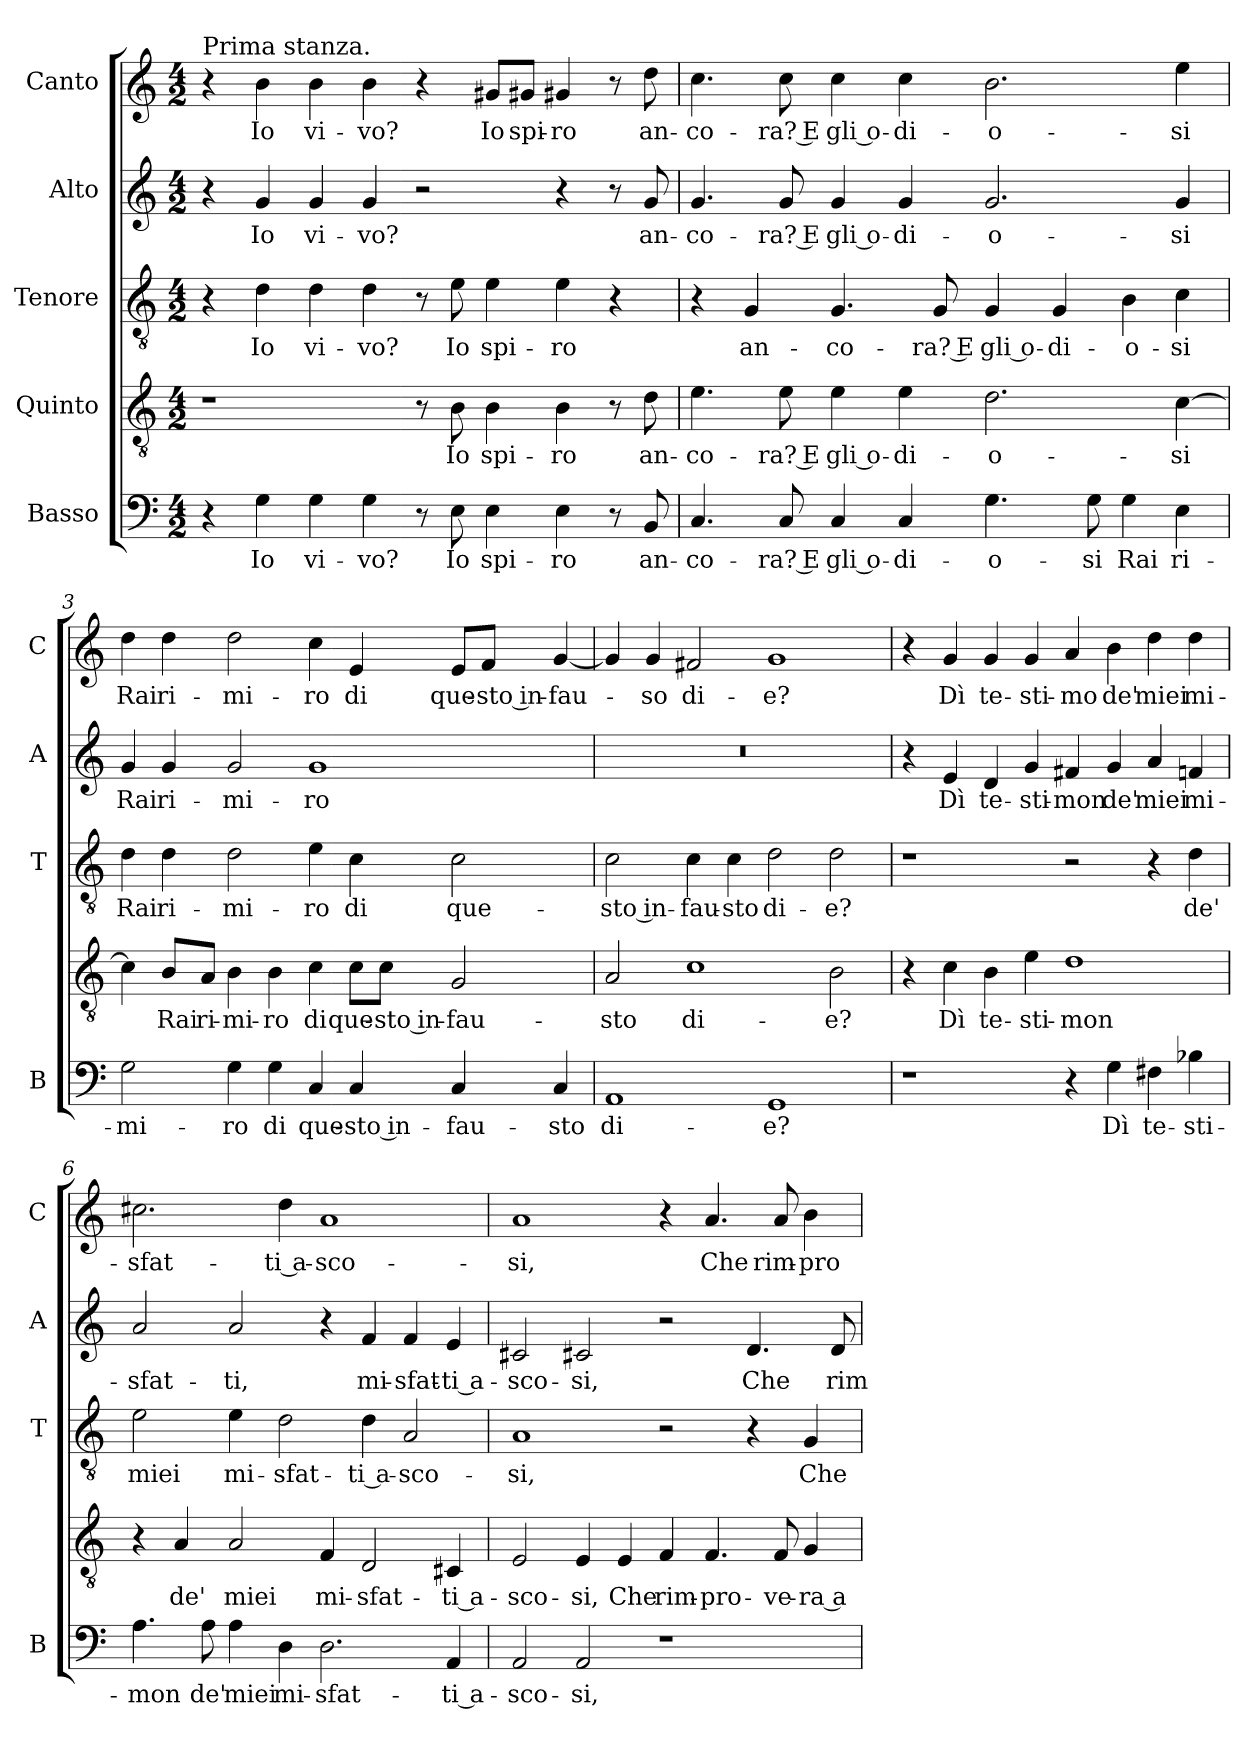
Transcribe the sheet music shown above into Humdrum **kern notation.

**kern	**text	**kern	**text	**kern	**text	**kern	**text	**kern	**text
*part5	*part5	*part4	*part4	*part3	*part3	*part2	*part2	*part1	*part1
*staff5	*staff5	*staff4	*staff4	*staff3	*staff3	*staff2	*staff2	*staff1	*staff1
*I"Basso	*	*I"Quinto	*	*I"Tenore	*	*I"Alto	*	*I"Canto	*
*I'B	*	*	*	*I'T	*	*I'A	*	*I'C	*
*clefF4	*	*clefGv2	*	*clefGv2	*	*clefG2	*	*clefG2	*
*k[]	*	*k[]	*	*k[]	*	*k[]	*	*k[]	*
*M4/2	*	*M4/2	*	*M4/2	*	*M4/2	*	*M4/2	*
=1	=1	=1	=1	=1	=1	=1	=1	=1	=1
!	!	!	!	!	!	!	!	!LO:TX:a:t=Prima stanza.	!
4r	.	1r	.	4r	.	4r	.	4r	.
4G	Io	.	.	4d	Io	4g	Io	4b	Io
4G	vi-	.	.	4d	vi-	4g	vi-	4b	vi-
4G	-vo?	.	.	4d	-vo?	4g	-vo?	4b	-vo?
8r	.	8r	.	8r	.	2r	.	4r	.
8E	Io	8B	Io	8e	Io	.	.	.	.
4E	spi-	4B	spi-	4e	spi-	.	.	8g#XL	Io
.	.	.	.	.	.	.	.	8g#XJ	spi-
4E	-ro	4B	-ro	4e	-ro	4r	.	4g#X	-ro
8r	.	8r	.	4r	.	8r	.	8r	.
8BB	an-	8d	an-	.	.	8g	an-	8dd	an-
=2	=2	=2	=2	=2	=2	=2	=2	=2	=2
4.C	-co-	4.e	-co-	4r	.	4.g	-co-	4.cc	-co-
.	.	.	.	4G	an-	.	.	.	.
8C	-ra? E	8e	-ra? E	.	.	8g	-ra? E	8cc	-ra? E
4C	gli o-	4e	gli o-	4.G	-co-	4g	gli o-	4cc	gli o-
4C	-di-	4e	-di-	.	.	4g	-di-	4cc	-di-
.	.	.	.	8G	-ra? E	.	.	.	.
4.G	-o-	2.d	-o-	4G	gli o-	2.g	-o-	2.b	-o-
.	.	.	.	4G	-di-	.	.	.	.
8G	-si	.	.	.	.	.	.	.	.
4G	Rai	.	.	4B	-o-	.	.	.	.
4E	ri-	[4c	-si	4c	-si	4g	-si	4ee	-si
=3	=3	=3	=3	=3	=3	=3	=3	=3	=3
2G	-mi-	4c]	.	4d	Rai	4g	Rai	4dd	Rai
.	.	8BL	Rai	4d	ri-	4g	ri-	4dd	ri-
.	.	8AJ	ri-	.	.	.	.	.	.
4G	-ro	4B	-mi-	2d	-mi-	2g	-mi-	2dd	-mi-
4G	di	4B	-ro	.	.	.	.	.	.
4C	que-	4c	di	4e	-ro	1g	-ro	4cc	-ro
4C	-sto in-	8cL	que-	4c	di	.	.	4e	di
.	.	8cJ	-sto in-	.	.	.	.	.	.
4C	-fau-	2G	-fau-	2c	que-	.	.	8eL	que-
.	.	.	.	.	.	.	.	8fJ	-sto in-
4C	-sto	.	.	.	.	.	.	[4g	-fau-
=4	=4	=4	=4	=4	=4	=4	=4	=4	=4
1AA	di-	2A	-sto	2c	-sto in-	0r	.	4g]	.
.	.	.	.	.	.	.	.	4g	-so
.	.	1c	di-	4c	-fau-	.	.	2f#X	di-
.	.	.	.	4c	-sto	.	.	.	.
1GG	-e?	.	.	2d	di-	.	.	1g	-e?
.	.	2B	-e?	2d	-e?	.	.	.	.
=5	=5	=5	=5	=5	=5	=5	=5	=5	=5
1r	.	4r	.	1r	.	4r	.	4r	.
.	.	4c	Dì	.	.	4e	Dì	4g	Dì
.	.	4B	te-	.	.	4d	te-	4g	te-
.	.	4e	-sti-	.	.	4g	-sti-	4g	-sti-
4r	.	1d	-mon	2r	.	4f#X	-mon	4a	-mo
4G	Dì	.	.	.	.	4g	de'	4b	de'
4F#X	te-	.	.	4r	.	4a	miei	4dd	miei
4B-X	-sti-	.	.	4d	de'	4fn	mi-	4dd	mi-
=6	=6	=6	=6	=6	=6	=6	=6	=6	=6
4.A	-mon	4r	.	2e	miei	2a	-sfat-	2.cc#X	-sfat-
.	.	4A	de'	.	.	.	.	.	.
8A	de'	.	.	.	.	.	.	.	.
4A	miei	2A	miei	4e	mi-	2a	-ti,	.	.
4D	mi-	.	.	2d	-sfat-	.	.	4dd	-ti a-
2.D	-sfat-	4F	mi-	.	.	4r	.	1a	-sco-
.	.	2D	-sfat-	4d	-ti a-	4f	mi-	.	.
.	.	.	.	2A	-sco-	4f	-sfat-	.	.
4AA	-ti a-	4C#X	-ti a-	.	.	4e	-ti a-	.	.
=7	=7	=7	=7	=7	=7	=7	=7	=7	=7
2AA	-sco-	2E	-sco-	1A	-si,	2c#X	-sco-	1a	-si,
2AA	-si,	4E	-si,	.	.	2c#X	-si,	.	.
.	.	4E	Che	.	.	.	.	.	.
1r	.	4F	rim-	2r	.	2r	.	4r	.
.	.	4.F	-pro-	.	.	.	.	4.a	Che
.	.	.	.	4r	.	4.d	Che	.	.
.	.	8F	-ve-	.	.	.	.	8a	rim-
.	.	4G	-ra a	4G	Che	.	.	4b	-pro-
.	.	.	.	.	.	8d	rim-	.	.
=	=	=	=	=	=	=	=	=	=
*-	*-	*-	*-	*-	*-	*-	*-	*-	*-
